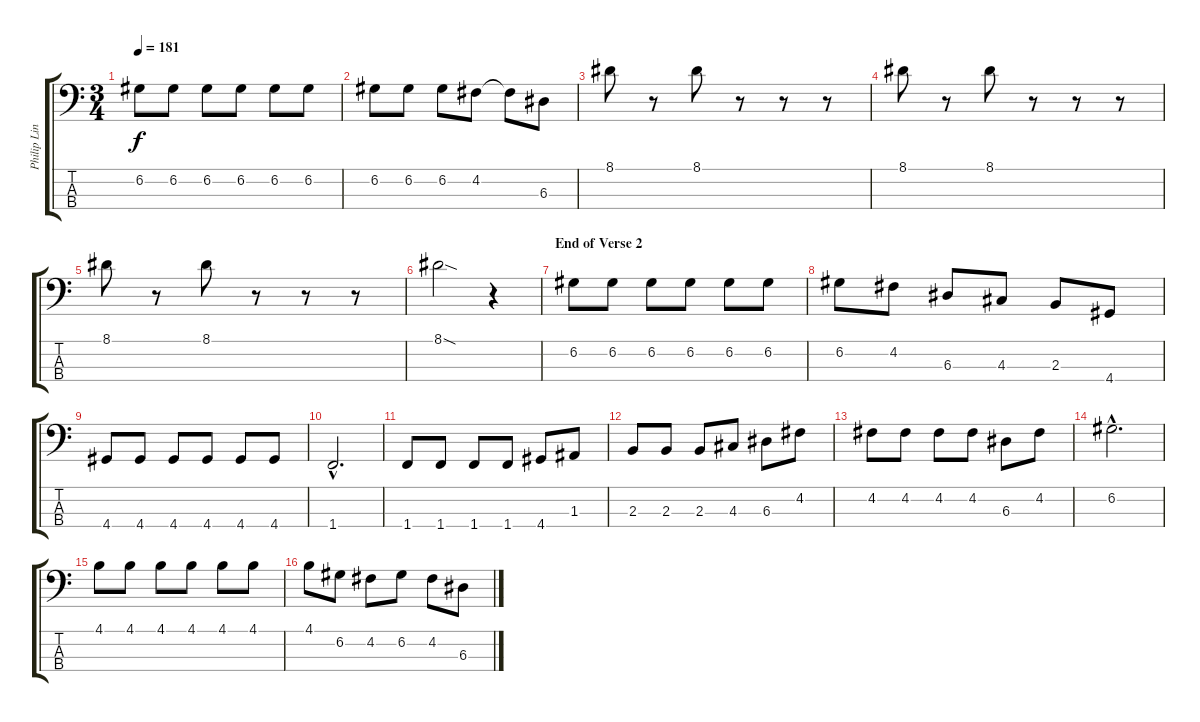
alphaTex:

\track ("Philip Linnot" "Philip Lin") {instrument electricbasspick}
\staff {score tabs}
\tuning (G2 D2 A1 E1) {hide}
\ts (3 4)
\tempo 181
\clef f4
\ks c
6.2.8{dy f} 6.2.8 6.2.8 6.2.8 6.2.8 6.2.8 |
6.2.8 6.2.8 6.2.8 4.2.8 4.2{t}.8 6.3.8 |
8.1.8 r.8 8.1.8 r.8 r.8 r.8 |
8.1.8 r.8 8.1.8 r.8 r.8 r.8 |
8.1.8 r.8 8.1.8 r.8 r.8 r.8 |
8.1{sod}.2 r.4 |
\section ("" "End of Verse 2")
6.2.8 6.2.8 6.2.8 6.2.8 6.2.8 6.2.8 |
6.2.8 4.2.8 6.3.8 4.3.8 2.3.8 4.4.8 |
4.4.8 4.4.8 4.4.8 4.4.8 4.4.8 4.4.8 |
1.4{hac}.2{d} |
1.4.8 1.4.8 1.4.8 1.4.8 4.4.8 1.3.8 |
2.3.8 2.3.8 2.3.8 4.3.8 6.3.8 4.2.8 |
4.2.8 4.2.8 4.2.8 4.2.8 6.3.8 4.2.8 |
6.2{hac}.2{d} |
4.1.8 4.1.8 4.1.8 4.1.8 4.1.8 4.1.8 |
4.1.8 6.2.8 4.2.8 6.2.8 4.2.8 6.3.8
